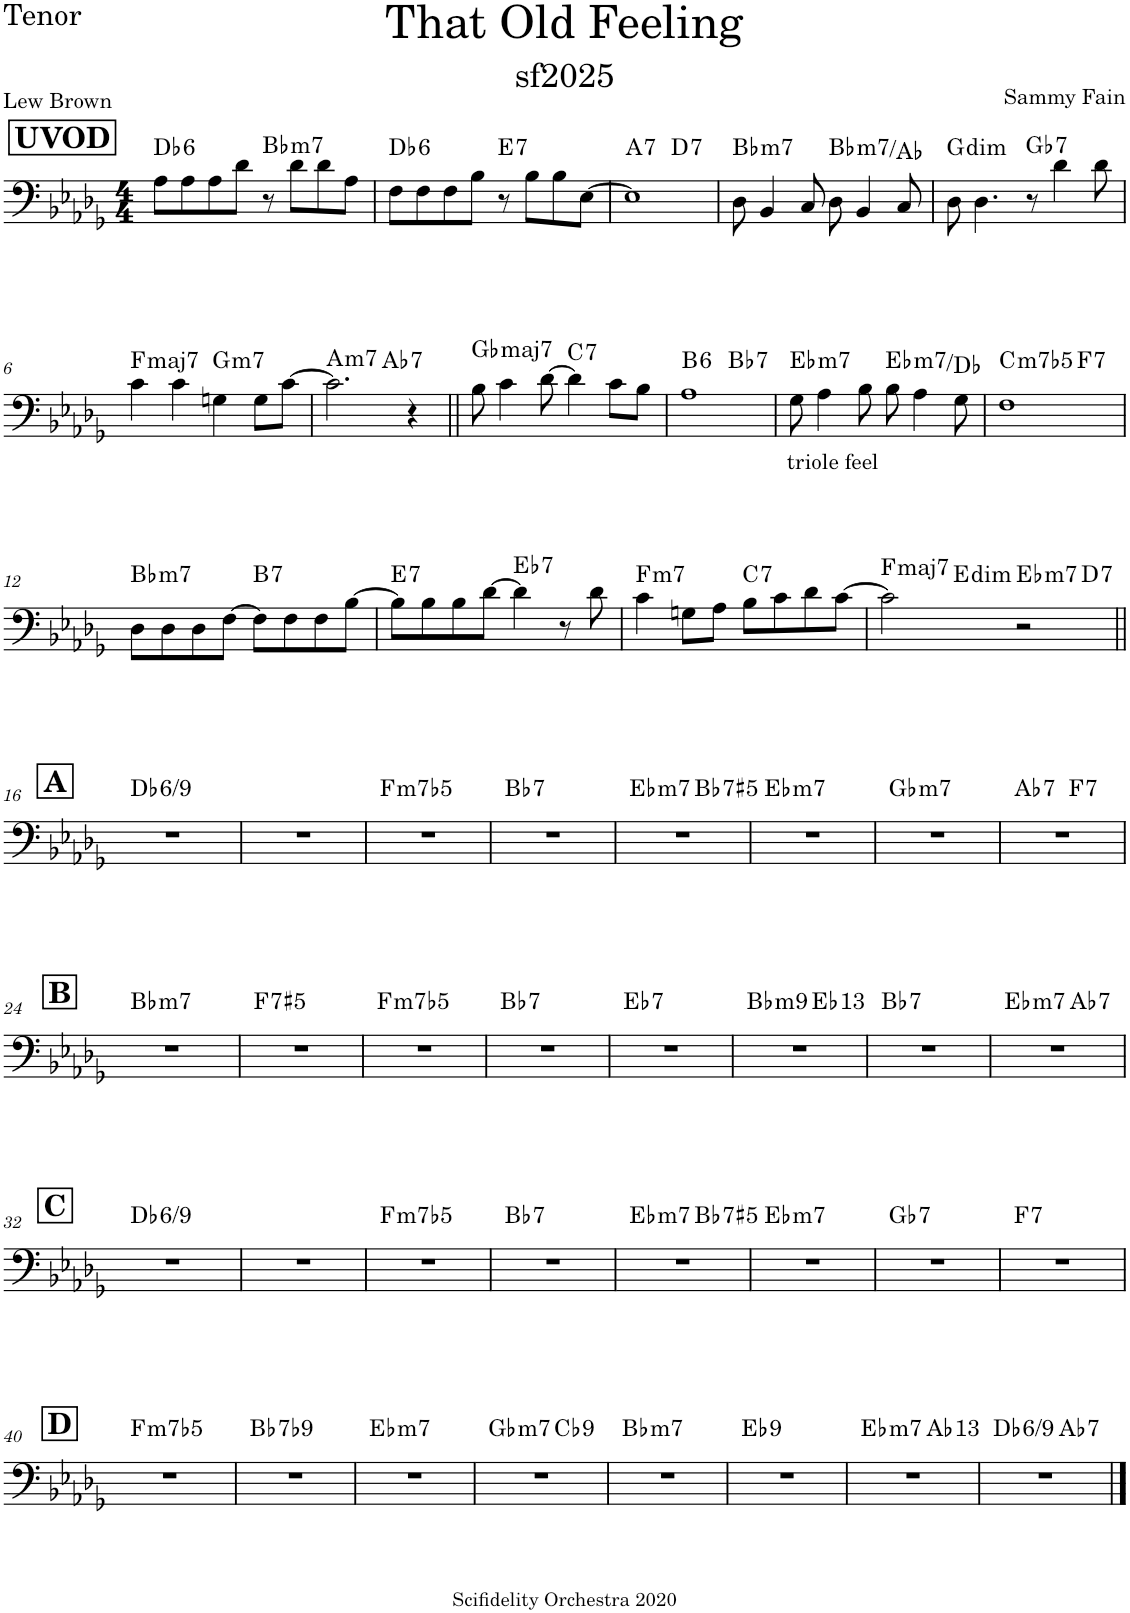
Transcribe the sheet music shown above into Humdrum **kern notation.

**kern	**harte
*part1	*part1
*staff1	*
*I"1.	*
*clefF4	*
*k[b-e-a-d-g-]	*
*M4/4	*
!!LO:REH:place=s1:a:B:cj:fs=14:t=UVOD
=1	=1
!	!LO:H:kt=6
8A-\L	Db:maj6
8A-\	.
8A-\	.
8d-\J	.
!	!LO:H:kt=m7
8r	Bb:min7
8d-\L	.
8d-\	.
8A-\J	.
=2	=2
!	!LO:H:kt=6
8F\L	Db:maj6
8F\	.
8F\	.
8B-\J	.
!	!LO:H:kt=7
8r	E:7
8B-\L	.
8B-\	.
[8E-\J	.
=3	=3
!	!LO:H:kt=7
*^	*
1E-]	2ryy	A:7
!	!	!LO:H:kt=7
.	2ryy	D:7
=4	=4	=4
!	!	!LO:H:kt=m7
*v	*v	*
8D-\	Bb:min7
4BB-/	.
8C/	.
!	!LO:H:kt=m7
8D-\	Bb:min7/b7
4BB-/	.
8C/	.
=5	=5
!	!LO:H:kt=dim
8D-\	G:dim
4.D-\	.
!	!LO:H:kt=7
8r	Gb:7
4d-\	.
8d-\	.
!!LO:LB:g=z
=6	=6
!	!LO:H:kt=maj7
4c\	F:maj7
4c\	.
!	!LO:H:kt=m7
4Gn\	G:min7
8G\L	.
[8c\J	.
=7	=7
!	!LO:H:kt=m7
*^	*
2.c\]	2ryy	A:min7
!	!	!LO:H:kt=7
.	2ryy	Ab:7
4r	.	.
=8||	=8||	=8||
!	!	!LO:H:kt=maj7
*v	*v	*
8B-\	Gb:maj7
4c\	.
[8d-\	.
!	!LO:H:kt=7
4d-\]	C:7
8c\L	.
8B-\J	.
=9	=9
!	!LO:H:kt=6
*^	*
1A-	2ryy	B:maj6
!	!	!LO:H:kt=7
.	2ryy	Bb:7
=10	=10	=10
!LO:TX:b:t=triole feel	!	!LO:H:kt=m7
*v	*v	*
8G-\	Eb:min7
4A-\	.
8B-\	.
!	!LO:H:kt=m7
8B-\	Eb:min7/b7
4A-\	.
8G-\	.
=11	=11
!	!LO:H:kt=m7b5
*^	*
1F	2ryy	C:hdim7
!	!	!LO:H:kt=7
.	2ryy	F:7
!!LO:LB:g=z	!!
=12	=12	=12
!	!	!LO:H:kt=m7
*v	*v	*
8D-\L	Bb:min7
8D-\	.
8D-\	.
[8F\J	.
!	!LO:H:kt=7
8F\L]	B:7
8F\	.
8F\	.
[8B-\J	.
=13	=13
!	!LO:H:kt=7
8B-\L]	E:7
8B-\	.
8B-\	.
[8d-\J	.
!	!LO:H:kt=7
4d-\]	Eb:7
8r	.
8d-\	.
=14	=14
!	!LO:H:kt=m7
4c\	F:min7
8Gn\L	.
8A-\J	.
!	!LO:H:kt=7
8B-\L	C:7
8c\	.
8d-\	.
[8c\J	.
=15	=15
!	!LO:H:kt=maj7
*^	*
*	*^	*
2c\]	4ryy	2.ryy	F:maj7
!	!	!	!LO:H:kt=dim
.	2.ryy	.	E:dim
!	!	!	!LO:H:kt=m7
2r	.	.	Eb:min7
!	!	!	!LO:H:kt=7
.	.	4ryy	D:7
!!LO:LB:g=z	!!	!!
!!LO:REH:place=s1:a:B:cj:fs=14:t=A	!!	!!
=16||	=16||	=16||	=16||
!	!	!	!LO:H:kt=/6
*v	*v	*v	*
1r	Db:maj6(9)
=17	=17
1r	.
=18	=18
!	!LO:H:kt=m7b5
1r	F:hdim7
=19	=19
!	!LO:H:kt=7
1r	Bb:7
=20	=20
!	!LO:H:kt=m7
*^	*
1r	2ryy	Eb:min7
!	!	!LO:H:kt=7
.	2ryy	Bb:(3,#5,b7)
=21	=21	=21
!	!	!LO:H:kt=m7
*v	*v	*
1r	Eb:min7
=22	=22
!	!LO:H:kt=m7
1r	Gb:min7
=23	=23
!	!LO:H:kt=7
*^	*
1r	2ryy	Ab:7
!	!	!LO:H:kt=7
.	2ryy	F:7
!!LO:LB:g=z	!!
!!LO:REH:place=s1:a:B:cj:fs=14:t=B	!!
=24	=24	=24
!	!	!LO:H:kt=m7
*v	*v	*
1r	Bb:min7
=25	=25
!	!LO:H:kt=7
1r	F:(3,#5,b7)
=26	=26
!	!LO:H:kt=m7b5
1r	F:hdim7
=27	=27
!	!LO:H:kt=7
1r	Bb:7
=28	=28
!	!LO:H:kt=7
1r	Eb:7
=29	=29
!	!LO:H:kt=m9
*^	*
1r	2ryy	Bb:min9
!	!	!LO:H:kt=13
.	2ryy	Eb:9(11,13)
=30	=30	=30
!	!	!LO:H:kt=7
*v	*v	*
1r	Bb:7
=31	=31
!	!LO:H:kt=m7
*^	*
1r	2ryy	Eb:min7
!	!	!LO:H:kt=7
.	2ryy	Ab:7
!!LO:LB:g=z	!!
!!LO:REH:place=s1:a:B:cj:fs=14:t=C	!!
=32	=32	=32
!	!	!LO:H:kt=/6
*v	*v	*
1r	Db:maj6(9)
=33	=33
1r	.
=34	=34
!	!LO:H:kt=m7b5
1r	F:hdim7
=35	=35
!	!LO:H:kt=7
1r	Bb:7
=36	=36
!	!LO:H:kt=m7
*^	*
1r	2ryy	Eb:min7
!	!	!LO:H:kt=7
.	2ryy	Bb:(3,#5,b7)
=37	=37	=37
!	!	!LO:H:kt=m7
*v	*v	*
1r	Eb:min7
=38	=38
!	!LO:H:kt=7
1r	Gb:7
=39	=39
!	!LO:H:kt=7
1r	F:7
!!LO:LB:g=z
!!LO:REH:place=s1:a:B:cj:fs=14:t=D
=40	=40
!	!LO:H:kt=m7b5
1r	F:hdim7
=41	=41
!	!LO:H:kt=7
1r	Bb:7(b9)
=42	=42
!	!LO:H:kt=m7
1r	Eb:min7
=43	=43
!	!LO:H:kt=m7
*^	*
1r	2ryy	Gb:min7
!	!	!LO:H:kt=9
.	2ryy	Cb:9
=44	=44	=44
!	!	!LO:H:kt=m7
*v	*v	*
1r	Bb:min7
=45	=45
!	!LO:H:kt=9
1r	Eb:9
=46	=46
!	!LO:H:kt=m7
*^	*
1r	2ryy	Eb:min7
!	!	!LO:H:kt=13
.	2ryy	Ab:9(11,13)
=47	=47	=47
!	!	!LO:H:kt=/6
1r	2ryy	Db:maj6(9)
!	!	!LO:H:kt=7
.	2ryy	Ab:7
*v	*v	*
==	==
*-	*-
